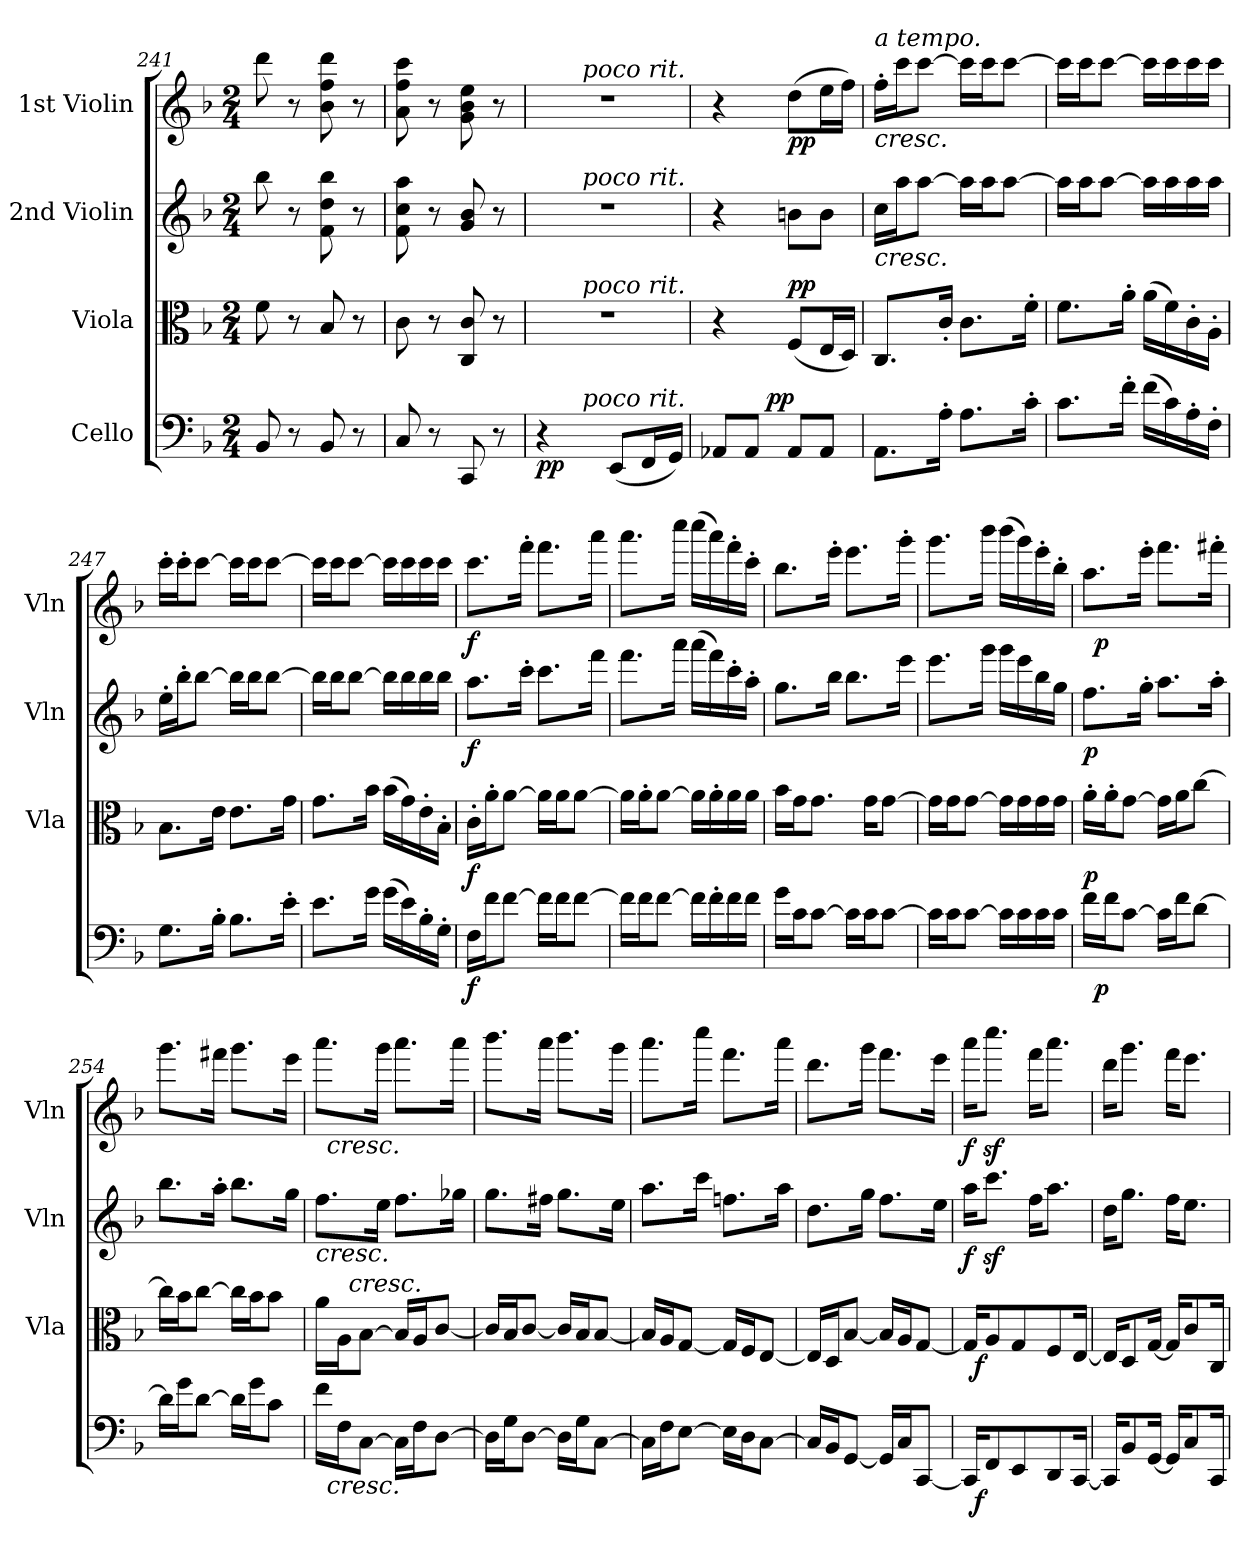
**kern	**dynam	**kern	**dynam	**kern	**dynam	**kern	**dynam
*part4	*part4	*part3	*part3	*part2	*part2	*part1	*part1
*staff4	*staff4	*staff3	*staff3	*staff2	*staff2	*staff1	*staff1
*I"Cello	*	*I"Viola	*	*I"2nd Violin	*	*I"1st Violin	*
*	*	*I'Vla	*	*I'Vln	*	*I'Vln	*
*clefF4	*	*clefC3	*	*clefG2	*	*clefG2	*
*k[b-]	*	*k[b-]	*	*k[b-]	*	*k[b-]	*
*F:	*	*F:	*	*F:	*	*F:	*
*M2/4	*	*M2/4	*	*M2/4	*	*M2/4	*
=241	=241	=241	=241	=241	=241	=241	=241
8BB-/	.	8f\	.	8bb-\	.	8ddd\	.
8r	.	8r	.	8r	.	8r	.
8BB-/	.	8B-/	.	8f\ 8dd\ 8bb-\	.	8b-\ 8ff\ 8ddd\	.
8r	.	8r	.	8r	.	8r	.
!!LO:LB:g=z
=242	=242	=242	=242	=242	=242	=242	=242
8C/	.	8c\	.	8f\ 8cc\ 8aa\	.	8a\ 8ff\ 8ccc\	.
8r	.	8r	.	8r	.	8r	.
8CC/	.	8C/ 8c/	.	8g/ 8b-/	.	8g\ 8b-\ 8ee\	.
8r	.	8r	.	8r	.	8r	.
=243	=243	=243	=243	=243	=243	=243	=243
!	!LO:DY:b	!	!	!	!	!	!
*^	*	*^	*	*^	*	*^	*
4r	8ryy	pp	2r	8ryy	.	2r	8ryy	.	2r	8ryy	.
.	32ryy	.	.	32ryy	.	.	32ryy	.	.	32ryy	.
!	!	!	!	!	!	!	!	!	!	!LO:TX:a:i:t=poco rit.	!
!	!	!	!	!	!	!	!LO:TX:a:i:t=poco rit.	!	!	!	!
!	!	!	!	!LO:TX:a:i:t=poco rit.	!	!	!	!	!	!	!
!	!LO:TX:a:i:t=poco rit.	!	!	!	!	!	!	!	!	!	!
.	4ryy	.	.	4ryy	.	.	4ryy	.	.	4ryy	.
(<8EE/L	.	.	.	.	.	.	.	.	.	.	.
16FF/L	.	.	.	.	.	.	.	.	.	.	.
.	16.ryy	.	.	16.ryy	.	.	16.ryy	.	.	16.ryy	.
16GG/JJ)	.	.	.	.	.	.	.	.	.	.	.
*	*	*	*v	*v	*	*	*	*	*v	*v	*
*	*	*	*	*	*v	*v	*	*	*
=244	=244	=244	=244	=244	=244	=244	=244	=244
8AA-X/L	8.ryy	.	4r	.	4r	.	4r	.
8AA-/J	.	.	.	.	.	.	.	.
!	!	!LO:DY:a	!	!	!	!	!	!
.	4ryy	pp	.	.	.	.	.	.
!	!	!	!	!LO:DY:a	!	!	!	!LO:DY:b
8AA-/L	.	.	(<8F/L	pp	8bn\L	.	(>8dd\L	pp
8AA-/J	.	.	16E/L	.	8b\J	.	16ee\L	.
.	16ryy	.	16D/JJ)	.	.	.	16ff\JJ)	.
=245	=245	=245	=245	=245	=245	=245	=245	=245
!	!	!	!	!	!	!	!LO:TX:b:i:t=cresc.	!
!	!	!	!	!	!	!	!LO:TX:a:i:t=a tempo.	!
!	!	!	!	!	!LO:TX:b:i:t=cresc.	!	!	!
!LO:TX:b:i:t=cresc.	!	!	!	!	!	!	!	!
!LO:TX:a:i:t=cresc.	!	!	!	!	!	!	!	!
*v	*v	*	*	*	*	*	*	*
8.AA\L	.	8.C/L	.	16cc\LL	.	16ff'>\LL	.
.	.	.	.	16aa\J	.	16ccc\J	.
.	.	.	.	[8aa\J	.	[8ccc\J	.
16A'>\Jk	.	16c'</Jk	.	.	.	.	.
8.A\L	.	8.c\L	.	16aa\LL]	.	16ccc\LL]	.
.	.	.	.	16aa\J	.	16ccc\J	.
.	.	.	.	[8aa\J	.	[8ccc\J	.
16c'>\Jk	.	16f'>\Jk	.	.	.	.	.
=246	=246	=246	=246	=246	=246	=246	=246
8.c\L	.	8.f\L	.	16aa\LL]	.	16ccc\LL]	.
.	.	.	.	16aa\J	.	16ccc\J	.
.	.	.	.	[8aa\J	.	[8ccc\J	.
16f'>\Jk	.	16a'>\Jk	.	.	.	.	.
(>16f\LL	.	(>16a\LL	.	16aa\LL]	.	16ccc\LL]	.
16c\)	.	16f\)	.	16aa\	.	16ccc\	.
16A'>\	.	16c'>\	.	16aa\	.	16ccc\	.
16F'>\JJ	.	16A'>\JJ	.	16aa\JJ	.	16ccc\JJ	.
=247	=247	=247	=247	=247	=247	=247	=247
8.G\L	.	8.B-\L	.	16ee'>\LL	.	16ccc'>\LL	.
.	.	.	.	16bb-'>\J	.	16ccc'>\J	.
.	.	.	.	[8bb-\J	.	[8ccc\J	.
16B-'>\Jk	.	16e\Jk	.	.	.	.	.
8.B-\L	.	8.e\L	.	16bb-\LL]	.	16ccc\LL]	.
.	.	.	.	16bb-\J	.	16ccc\J	.
.	.	.	.	[8bb-\J	.	[8ccc\J	.
16e'>\Jk	.	16g\Jk	.	.	.	.	.
=248	=248	=248	=248	=248	=248	=248	=248
8.e\L	.	8.g\L	.	16bb-\LL]	.	16ccc\LL]	.
.	.	.	.	16bb-\J	.	16ccc\J	.
.	.	.	.	[8bb-\J	.	[8ccc\J	.
16g\Jk	.	16b-\Jk	.	.	.	.	.
(>16g\LL	.	(>16b-\LL	.	16bb-\LL]	.	16ccc\LL]	.
16e\)	.	16g\)	.	16bb-\	.	16ccc\	.
16B-'>\	.	16e'>\	.	16bb-\	.	16ccc\	.
16G'>\JJ	.	16B-'>\JJ	.	16bb-\JJ	.	16ccc\JJ	.
=249	=249	=249	=249	=249	=249	=249	=249
!	!LO:DY:b	!	!LO:DY:b	!	!LO:DY:b	!	!LO:DY:b
16F\LL	f	16c'>\LL	f	8.aa\L	f	8.ccc\L	f
16f\J	.	16a'>\J	.	.	.	.	.
[8f\J	.	[8a\J	.	.	.	.	.
.	.	.	.	16ccc'>\Jk	.	16fff'>\Jk	.
16f\LL]	.	16a\LL]	.	8.ccc\L	.	8.fff\L	.
16f\J	.	16a\J	.	.	.	.	.
[8f\J	.	[8a\J	.	.	.	.	.
.	.	.	.	16fff\Jk	.	16aaa\Jk	.
=250	=250	=250	=250	=250	=250	=250	=250
16f\LL]	.	16a\LL]	.	8.fff\L	.	8.aaa\L	.
16f\J	.	16a'>\J	.	.	.	.	.
[8f\J	.	[8a\J	.	.	.	.	.
.	.	.	.	16aaa\Jk	.	16cccc\Jk	.
16f\LL]	.	16a\LL]	.	(>16aaa\LL	.	(>16cccc\LL	.
16f'>\	.	16a'>\	.	16fff\)	.	16aaa\)	.
16f\	.	16a\	.	16ccc'>\	.	16fff'>\	.
16f\JJ	.	16a\JJ	.	16aa'>\JJ	.	16ccc'>\JJ	.
!!LO:PB:g=z
=251	=251	=251	=251	=251	=251	=251	=251
16g\LL	.	16b-\LL	.	8.gg\L	.	8.bb-\L	.
16c\J	.	16g\J	.	.	.	.	.
[8c\J	.	8.g\J	.	.	.	.	.
.	.	.	.	16bb-\Jk	.	16eee'>\Jk	.
16c\LL]	.	.	.	8.bb-\L	.	8.eee\L	.
16c\J	.	16g\KL	.	.	.	.	.
[8c\J	.	[8g\J	.	.	.	.	.
.	.	.	.	16eee\Jk	.	16ggg'>\Jk	.
=252	=252	=252	=252	=252	=252	=252	=252
16c\LL]	.	16g\LL]	.	8.eee\L	.	8.ggg\L	.
16c\J	.	16g\J	.	.	.	.	.
[8c\J	.	[8g\J	.	.	.	.	.
.	.	.	.	16ggg\Jk	.	16bbb-\Jk	.
16c\LL]	.	16g\LL]	.	16ggg\LL	.	(>16bbb-\LL	.
16c\	.	16g\	.	16eee\	.	16ggg\)	.
16c\	.	16g\	.	16bb-\	.	16eee'>\	.
16c\JJ	.	16g\JJ	.	16gg\JJ	.	16bb-'>\JJ	.
=253	=253	=253	=253	=253	=253	=253	=253
!	!	!	!LO:DY:b	!	!LO:DY:b	!	!
*^	*	*	*	*	*	*^	*
16f\LL	32ryy	.	16a'>\LL	p	8.ff\L	p	8.aa\L	32ryy	.
!	!	!LO:DY:b	!	!	!	!	!	!	!LO:DY:b
.	4...ryy	p	.	.	.	.	.	4...ryy	p
16f\J	.	.	16a'>\J	.	.	.	.	.	.
[8c\J	.	.	[8g\J	.	.	.	.	.	.
.	.	.	.	.	16gg'>\Jk	.	16eee'>\Jk	.	.
16c\LL]	.	.	16g\LL]	.	8.aa\L	.	8.fff\L	.	.
16f\J	.	.	16a\J	.	.	.	.	.	.
[8d\J	.	.	[8cc\J	.	.	.	.	.	.
.	.	.	.	.	16aa'>\Jk	.	16fff#X'>\Jk	.	.
*v	*v	*	*	*	*	*	*v	*v	*
=254	=254	=254	=254	=254	=254	=254	=254
16d\LL]	.	16cc\LL]	.	8.bb-\L	.	8.ggg\L	.
16g\J	.	16b-\J	.	.	.	.	.
[8d\J	.	[8cc\J	.	.	.	.	.
.	.	.	.	16aa'>\Jk	.	16fff#X\Jk	.
16d\LL]	.	16cc\LL]	.	8.bb-\L	.	8.ggg\L	.
16g\J	.	16b-\J	.	.	.	.	.
8c\J	.	8b-\J	.	.	.	.	.
.	.	.	.	16gg\Jk	.	16eee\Jk	.
=255	=255	=255	=255	=255	=255	=255	=255
!	!	!	!	!LO:TX:b:i:t=cresc.	!	!	!
*^	*	*^	*	*	*	*^	*
16f\LL	32ryy	.	16a\LL	16.ryy	.	8.ff\L	.	8.aaa\L	32ryy	.
!	!	!	!	!	!	!	!	!	!LO:TX:b:i:t=cresc.	!
!	!LO:TX:b:i:t=cresc.	!	!	!	!	!	!	!	!	!
.	4...ryy	.	.	.	.	.	.	.	4...ryy	.
16F\J	.	.	16A\J	.	.	.	.	.	.	.
!	!	!	!	!LO:TX:a:i:t=cresc.	!	!	!	!	!	!
.	.	.	.	4ryy	.	.	.	.	.	.
[8C\J	.	.	[8B-\J	.	.	.	.	.	.	.
.	.	.	.	.	.	16ee\Jk	.	16ggg\Jk	.	.
16C\LL]	.	.	16B-/LL]	.	.	8.ff\L	.	8.aaa\L	.	.
16F\J	.	.	16A/J	.	.	.	.	.	.	.
.	.	.	.	8ryy	.	.	.	.	.	.
[8D\J	.	.	[8c/J	.	.	.	.	.	.	.
.	.	.	.	.	.	16gg-X\Jk	.	16aaa\Jk	.	.
.	.	.	.	32ryy	.	.	.	.	.	.
*v	*v	*	*	*	*	*	*	*v	*v	*
*	*	*v	*v	*	*	*	*	*
=256	=256	=256	=256	=256	=256	=256	=256
16D\LL]	.	16c/LL]	.	8.gg\L	.	8.bbb-\L	.
16G\J	.	16B-/J	.	.	.	.	.
[8D\J	.	[8c/J	.	.	.	.	.
.	.	.	.	16ff#X\Jk	.	16aaa\Jk	.
16D\LL]	.	16c/LL]	.	8.gg\L	.	8.bbb-\L	.
16G\J	.	16B-/J	.	.	.	.	.
[8C\J	.	[8B-/J	.	.	.	.	.
.	.	.	.	16ee\Jk	.	16ggg\Jk	.
=257	=257	=257	=257	=257	=257	=257	=257
16C\LL]	.	16B-/LL]	.	8.aa\L	.	8.aaa\L	.
16F\J	.	16A/J	.	.	.	.	.
[8E\J	.	[8G/J	.	.	.	.	.
.	.	.	.	16ccc\Jk	.	16cccc\Jk	.
16E\LL]	.	16G/LL]	.	8.ffn\L	.	8.fff\L	.
16D\J	.	16F/J	.	.	.	.	.
[8C\J	.	[8E/J	.	.	.	.	.
.	.	.	.	16aa\Jk	.	16aaa\Jk	.
=258	=258	=258	=258	=258	=258	=258	=258
16C/LL]	.	16E/LL]	.	8.dd\L	.	8.ddd\L	.
16BB-/J	.	16D/J	.	.	.	.	.
[8GG/J	.	[8B-/J	.	.	.	.	.
.	.	.	.	16gg\Jk	.	16ggg\Jk	.
16GG/LL]	.	16B-/LL]	.	8.ff\L	.	8.fff\L	.
16C/J	.	16A/J	.	.	.	.	.
[8CC/J	.	[8G/J	.	.	.	.	.
.	.	.	.	16ee\Jk	.	16eee\Jk	.
=259	=259	=259	=259	=259	=259	=259	=259
!	!	!	!	!	!LO:DY:b	!	!LO:DY:b
*^	*	*^	*	*	*	*	*
16CC/KL]	32ryy	.	16G/KL]	32ryy	.	16aa\KL	f	16aaa\KL	f
!	!	!LO:DY:b	!	!	!LO:DY:b	!	!	!	!
.	4...ryy	f	.	4...ryy	f	.	.	.	.
8FF/	.	.	8A/	.	.	8.cccz<\J	.	8.ccccz<\J	.
8EE/	.	.	8G/	.	.	.	.	.	.
.	.	.	.	.	.	16ff\KL	.	16fff\KL	.
8DD/	.	.	8F/	.	.	8.aa\J	.	8.aaa\J	.
[16CC/Jk	.	.	[16E/Jk	.	.	.	.	.	.
*v	*v	*	*	*	*	*	*	*	*
*	*	*v	*v	*	*	*	*	*
!!LO:LB:g=z
=260	=260	=260	=260	=260	=260	=260	=260
16CC/KL]	.	16E/KL]	.	16dd\KL	.	16ddd\KL	.
8BB-/	.	8D/	.	8.gg\J	.	8.ggg\J	.
[16GG/Jk	.	[16G/Jk	.	.	.	.	.
16GG/KL]	.	16G/KL]	.	16ff\KL	.	16fff\KL	.
8C/	.	8c/	.	8.ee\J	.	8.eee\J	.
16CC/Jk	.	16C/Jk	.	.	.	.	.
=	=	=	=	=	=	=	=
*-	*-	*-	*-	*-	*-	*-	*-
